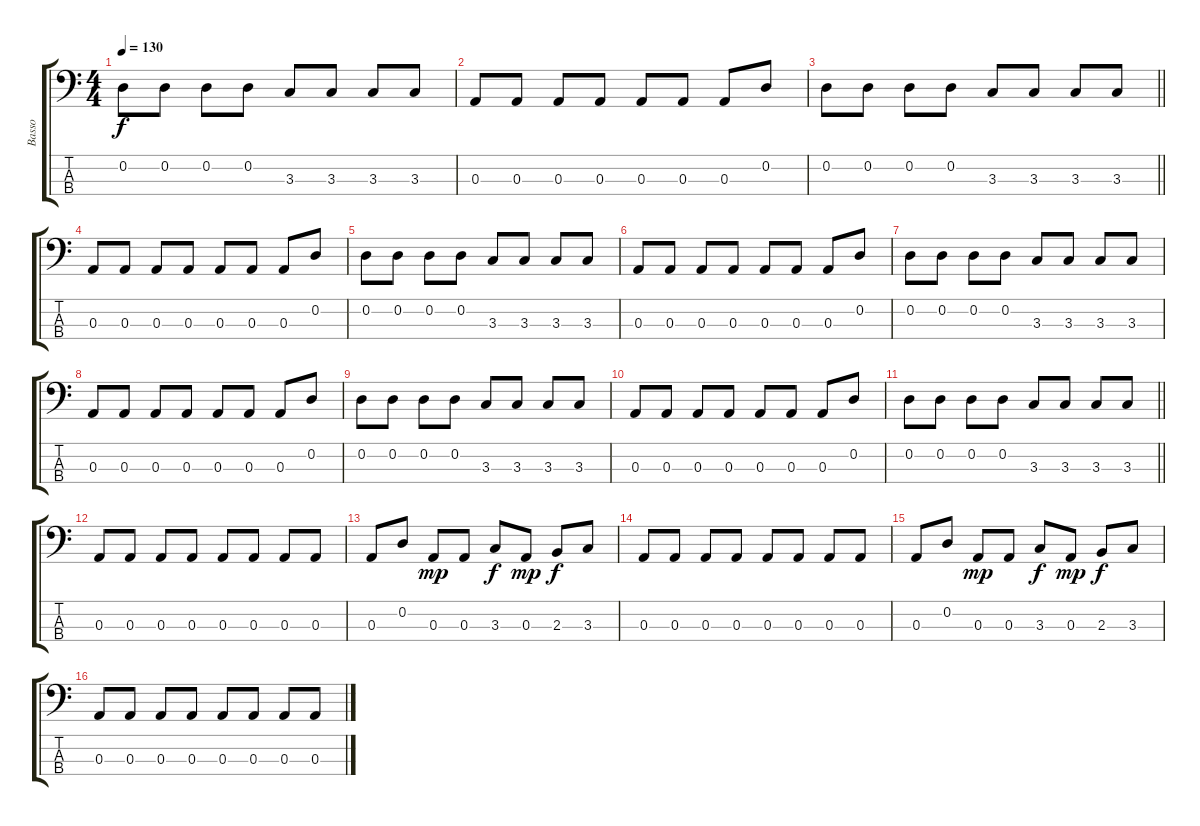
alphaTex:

\track ("Basso" "Basso") {instrument electricbassfinger}
\staff {score tabs}
\tuning (G2 D2 A1 E1) {hide}
\ts (4 4)
\tempo 130
\clef f4
\ks c
0.2.8{dy f} 0.2.8 0.2.8 0.2.8 3.3.8 3.3.8 3.3.8 3.3.8 |
0.3.8 0.3.8 0.3.8 0.3.8 0.3.8 0.3.8 0.3.8 0.2.8 |
\barLineRight lightlight
0.2.8 0.2.8 0.2.8 0.2.8 3.3.8 3.3.8 3.3.8 3.3.8 |
0.3.8 0.3.8 0.3.8 0.3.8 0.3.8 0.3.8 0.3.8 0.2.8 |
0.2.8 0.2.8 0.2.8 0.2.8 3.3.8 3.3.8 3.3.8 3.3.8 |
0.3.8 0.3.8 0.3.8 0.3.8 0.3.8 0.3.8 0.3.8 0.2.8 |
0.2.8 0.2.8 0.2.8 0.2.8 3.3.8 3.3.8 3.3.8 3.3.8 |
0.3.8 0.3.8 0.3.8 0.3.8 0.3.8 0.3.8 0.3.8 0.2.8 |
0.2.8 0.2.8 0.2.8 0.2.8 3.3.8 3.3.8 3.3.8 3.3.8 |
0.3.8 0.3.8 0.3.8 0.3.8 0.3.8 0.3.8 0.3.8 0.2.8 |
\barLineRight lightlight
0.2.8 0.2.8 0.2.8 0.2.8 3.3.8 3.3.8 3.3.8 3.3.8 |
0.3.8 0.3.8 0.3.8 0.3.8 0.3.8 0.3.8 0.3.8 0.3.8 |
0.3.8 0.2.8 0.3.8{dy mp} 0.3.8 3.3.8{dy f} 0.3.8{dy mp} 2.3.8{dy f} 3.3.8 |
0.3.8 0.3.8 0.3.8 0.3.8 0.3.8 0.3.8 0.3.8 0.3.8 |
0.3.8 0.2.8 0.3.8{dy mp} 0.3.8 3.3.8{dy f} 0.3.8{dy mp} 2.3.8{dy f} 3.3.8 |
0.3.8 0.3.8 0.3.8 0.3.8 0.3.8 0.3.8 0.3.8 0.3.8
